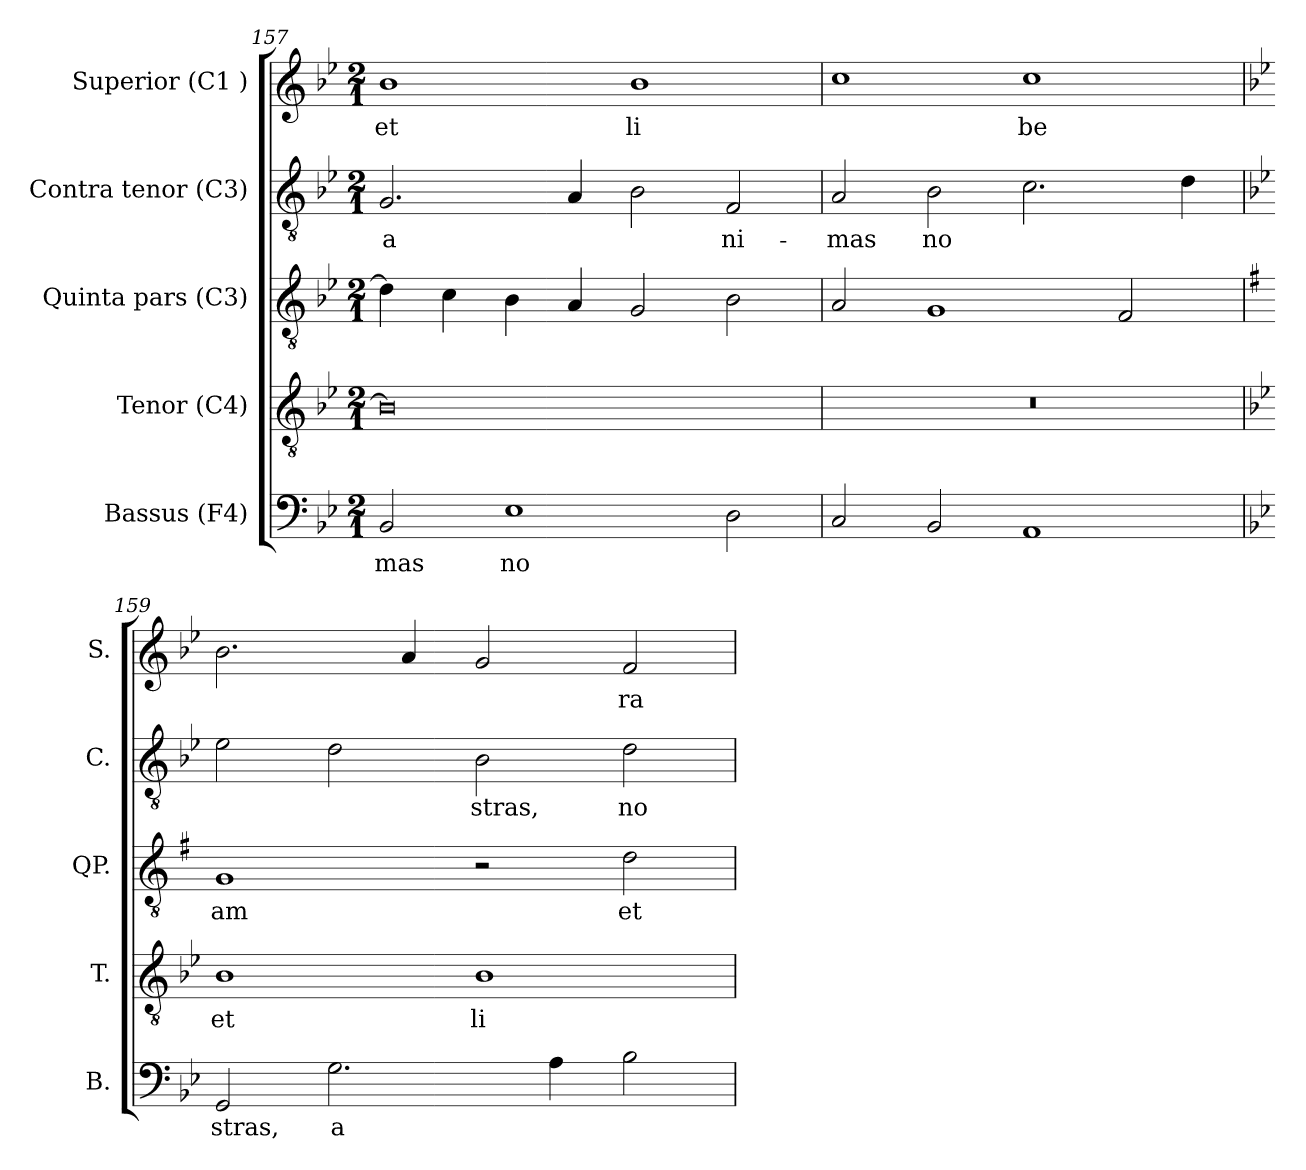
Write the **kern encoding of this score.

**kern	**text	**kern	**text	**kern	**text	**kern	**text	**kern	**text
*part5	*part5	*part4	*part4	*part3	*part3	*part2	*part2	*part1	*part1
*staff5	*staff5	*staff4	*staff4	*staff3	*staff3	*staff2	*staff2	*staff1	*staff1
*I"Bassus (F4)	*	*I"Tenor (C4)	*	*I"Quinta pars (C3)	*	*I"Contra tenor (C3)	*	*I"Superior (C1 )	*
*I'B.	*	*I'T.	*	*I'QP.	*	*I'C.	*	*I'S.	*
*clefF4	*	*clefGv2	*	*clefGv2	*	*clefGv2	*	*clefG2	*
*k[b-e-]	*	*k[b-e-]	*	*k[b-e-]	*	*k[b-e-]	*	*k[b-e-]	*
*B-:	*	*B-:	*	*B-:	*	*B-:	*	*B-:	*
*M2/1	*	*M2/1	*	*M2/1	*	*M2/1	*	*M2/1	*
=157	=157	=157	=157	=157	=157	=157	=157	=157	=157
!	!LO:LY:b:rj	!	!LO:LY:b:rj	!	!LO:LY:b:rj	!	!LO:LY:b:rj	!	!LO:LY:b:rj
2BB-/	-mas	0B-]	.	4d\]	--	2.G/	a-	1b-	et
!	!	!	!	!	!LO:LY:b:rj	!	!	!	!
.	.	.	.	4c\	--	.	.	.	.
!	!LO:LY:b:rj	!	!	!	!LO:LY:b:rj	!	!	!	!
1E-	no-	.	.	4B-\	--	.	.	.	.
!	!	!	!	!	!LO:LY:b:rj	!	!LO:LY:b:rj	!	!
.	.	.	.	4A/	--	4A/	--	.	.
!	!	!	!	!	!LO:LY:b:rj	!	!LO:LY:b:rj	!	!LO:LY:b:rj
.	.	.	.	2G/	--	2B-\	--	1b-	li-
!	!LO:LY:b:rj	!	!	!	!LO:LY:b:rj	!	!LO:LY:b:rj	!	!
2D\	--	.	.	2B-\	--	2F/	-ni-	.	.
=158	=158	=158	=158	=158	=158	=158	=158	=158	=158
!	!LO:LY:b:rj	!	!	!	!LO:LY:b:rj	!	!LO:LY:b:rj	!	!LO:LY:b:rj
2C/	--	0r	.	2A/	--	2A/	-mas	1cc	--
!	!LO:LY:b:rj	!	!	!	!LO:LY:b:rj	!	!LO:LY:b:rj	!	!
2BB-/	--	.	.	1G	--	2B-\	no-	.	.
!	!LO:LY:b:rj	!	!	!	!	!	!LO:LY:b:rj	!	!LO:LY:b:rj
1AA	--	.	.	.	.	2.c\	--	1cc	-be-
!	!	!	!	!	!LO:LY:b:rj	!	!	!	!
.	.	.	.	2F/	--	.	.	.	.
!	!	!	!	!	!	!	!LO:LY:b:rj	!	!
.	.	.	.	.	.	4d\	--	.	.
=159	=159	=159	=159	=159	=159	=159	=159	=159	=159
*	*	*	*	*k[f#]	*	*	*	*	*
*	*	*	*	*G:	*	*	*	*	*
!	!LO:LY:b:rj	!	!LO:LY:b:rj	!	!LO:LY:b:rj	!	!LO:LY:b:rj	!	!LO:LY:b:rj
2GG/	-stras,	1B-	et	1G	-am	2e-\	--	2.b-\	--
!	!LO:LY:b:rj	!	!	!	!	!	!LO:LY:b:rj	!	!
2.G\	a-	.	.	.	.	2d\	--	.	.
!	!	!	!	!	!	!	!	!	!LO:LY:b:rj
.	.	.	.	.	.	.	.	4a/	--
!	!	!	!LO:LY:b:rj	!	!	!	!LO:LY:b:rj	!	!LO:LY:b:rj
.	.	1B-	li-	2r	.	2B-\	-stras,	2g/	--
!	!LO:LY:b:rj	!	!	!	!	!	!	!	!
4A\	--	.	.	.	.	.	.	.	.
!	!LO:LY:b:rj	!	!	!	!LO:LY:b:rj	!	!LO:LY:b:rj	!	!LO:LY:b:rj
2B-\	--	.	.	2d\	et	2d\	no-	2f/	-ra
=	=	=	=	=	=	=	=	=	=
*-	*-	*-	*-	*-	*-	*-	*-	*-	*-
